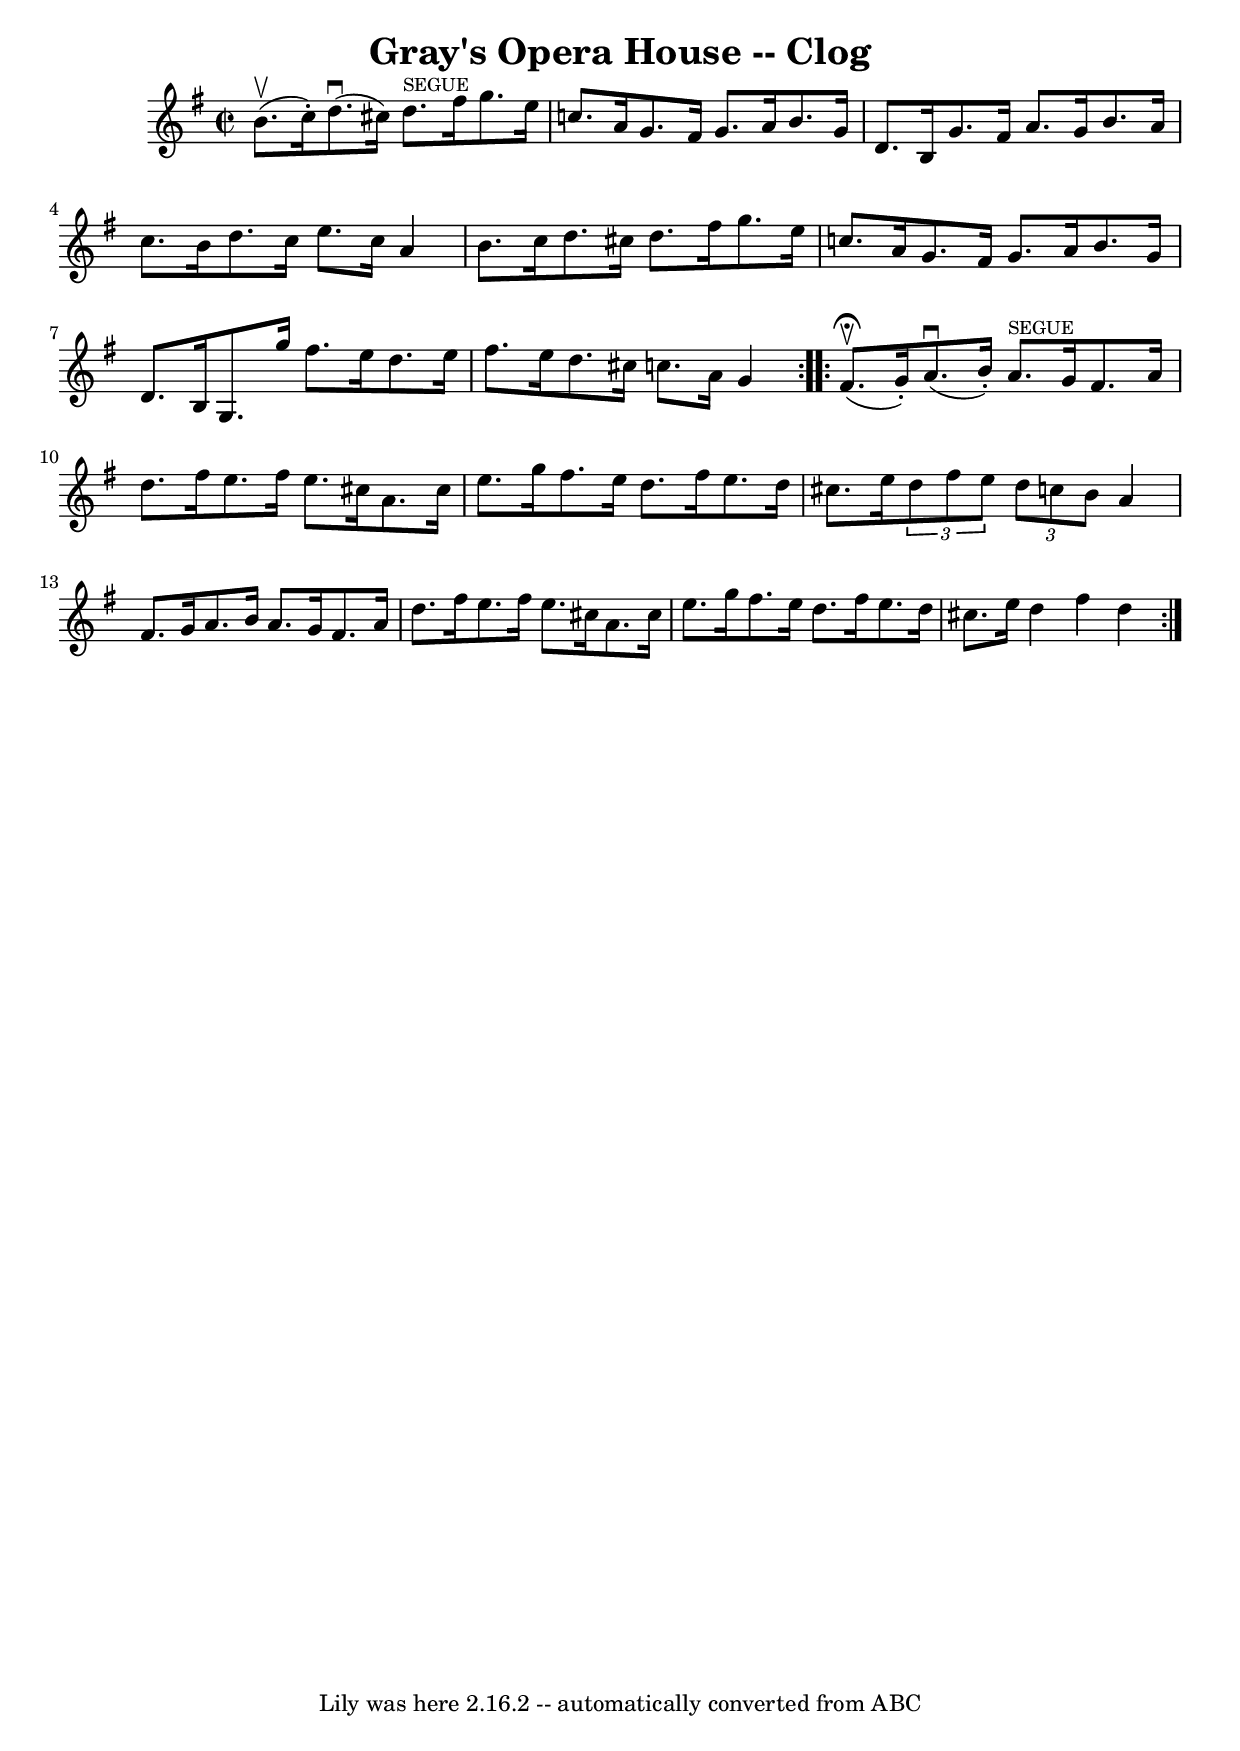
\version "2.16.2"
\include "Mammoth.ily"
\header {
  %% book = "Ryan's Mammoth Collection"
  crossRefNumber = "1"
  footnotes = "\\\\159 949"
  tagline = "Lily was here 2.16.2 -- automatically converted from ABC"
  title = "Gray's Opera House -- Clog"

}
voicedefault =  {



  \repeat volta 2 {

    \override Staff.TimeSignature #'style = #'C
    \time 2/2 
    \key g \major
    b'8.^\upbow(c''16-.) |
    d''8.^\downbow(cis''16) d''8.^\segue fis''16 g''8. e''16 c''!8. 
    a'16    |
    g'8. fis'16 g'8. a'16 b'8. g'16 d'8.    
    b16    |
    g'8. fis'16 a'8. g'16 b'8. a'16 c''8.    
    b'16    |
    d''8. c''16 e''8. c''16 a'4 b'8. c''16     |
    d''8. cis''16 d''8. fis''16 g''8. e''16 c''!8.   
    a'16    |
    g'8. fis'16 g'8. a'16 b'8. g'16 d'8.    
    b16    |
    g8. g''16 fis''8. e''16 d''8. e''16 fis''8. 
    e''16    |
    d''8. cis''16 c''!8. a'16 g'4    
  }     

  \repeat volta 2 {
    fis'8.^\fermata^\upbow(g'16-.) |
    a'8.^\downbow(b'16-.) a'8.^\segue g'16 fis'8. a'16 d''8.    
    fis''16    |
    e''8. fis''16 e''8. cis''16 a'8. cis''16   
    e''8. g''16    |
    fis''8. e''16 d''8. fis''16 e''8.   
    d''16 cis''8. e''16    |
    \times 2/3 { d''8 fis''8 e''8  

	       }   \times 2/3 { d''8 c''8 b'8  
			      } a'4 fis'8. g'16    |
    
    a'8. b'16 a'8. g'16 fis'8. a'16 d''8. fis''16     |
    e''8. fis''16 e''8. cis''16 a'8. cis''16 e''8.    
    g''16    |
    fis''8. e''16 d''8. fis''16 e''8. d''16    
    cis''8. e''16    |
    d''4 fis''4 d''4  
  }   

}

\score{
  <<

    \context Staff="default"
    {
      \voicedefault 
      
    }

  >>
  \layout {
    
  }
  \midi {
  }

}
